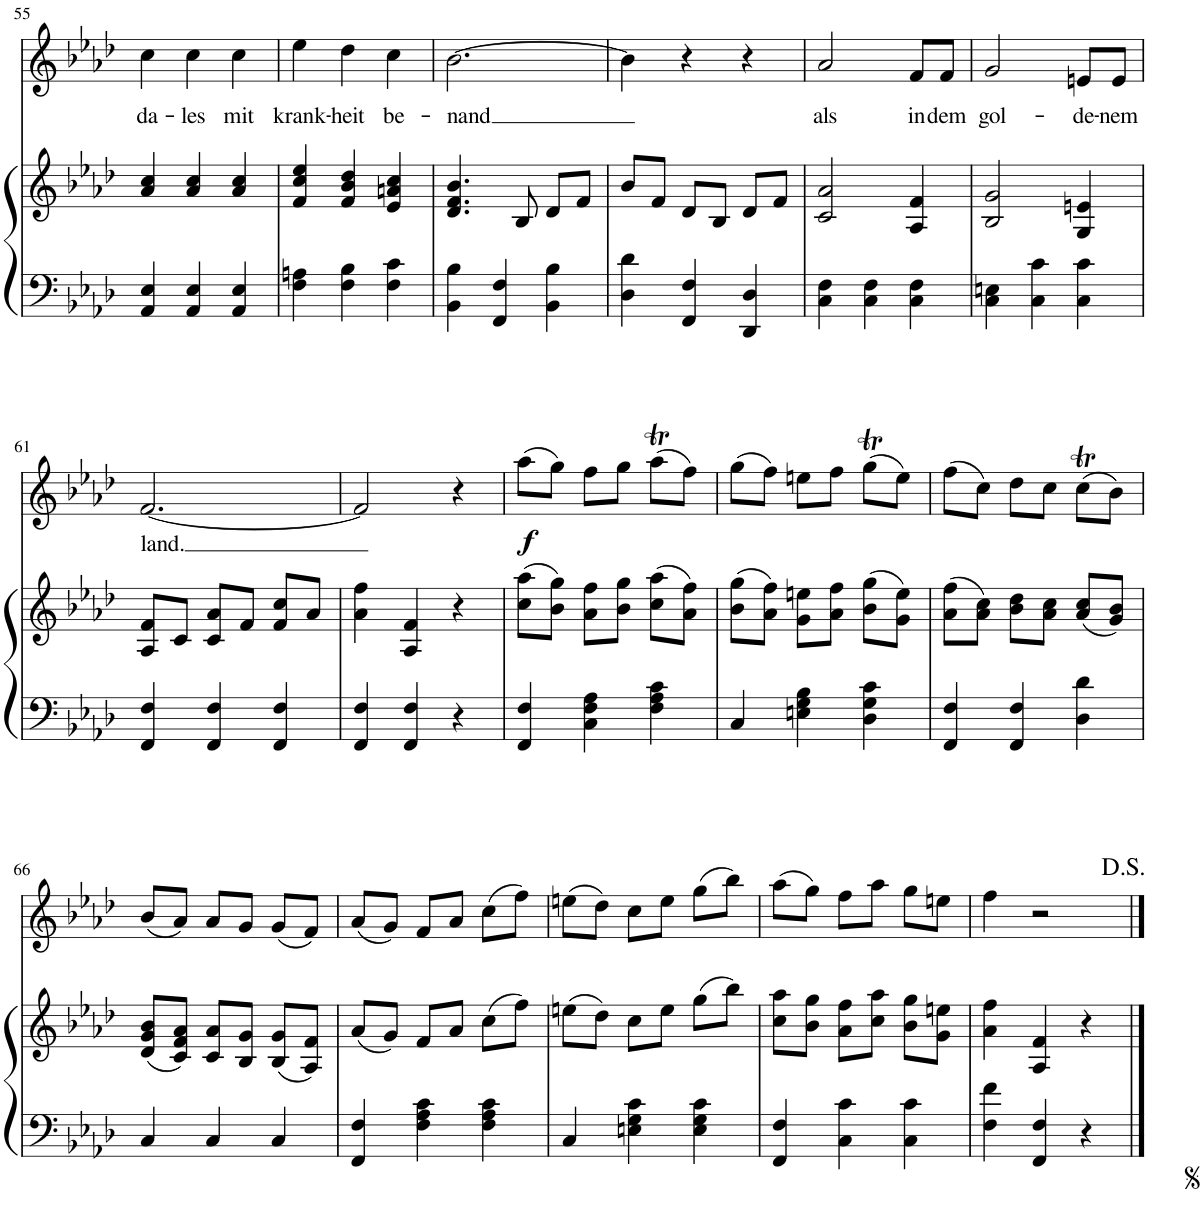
**kern	**kern	**kern	**text	**dynam
*part2	*part2	*part1	*part1	*part1
*staff3	*staff2	*staff1	*staff1	*staff1
*I"Klavier	*	*I"Piano	*	*
*	*	*I'Pno	*	*
!!LO:PB:g=z
*clefF4	*clefG2	*clefG2	*	*
*k[b-e-a-d-]	*k[b-e-a-d-]	*k[b-e-a-d-]	*	*
*M3/4	*M3/4	*M3/4	*	*
=55	=55	=55	=55	=55
!	!	!	!LO:LY:b	!
4AA-/ 4E-/	4a-/ 4cc/	4cc\	da-	.
!	!	!	!LO:LY:b	!
4AA-/ 4E-/	4a-/ 4cc/	4cc\	-les	.
!	!	!	!LO:LY:b	!
4AA-/ 4E-/	4a-/ 4cc/	4cc\	mit	.
=56	=56	=56	=56	=56
!	!	!	!LO:LY:b	!
4F\ 4An\	4f/ 4cc/ 4ee-/	4ee-\	krank-	.
!	!	!	!LO:LY:b	!
4F\ 4B-\	4f/ 4b-/ 4dd-/	4dd-\	-heit	.
!	!	!	!LO:LY:b	!
4F\ 4c\	4e-/ 4an/ 4cc/	4cc\	be-	.
=57	=57	=57	=57	=57
!	!	!	!LO:LY:b	!
4BB-\ 4B-\	4.d-/ 4.f/ 4.b-/	[2.b-\	-nand	.
4FF/ 4F/	.	.	.	.
.	8B-/	.	.	.
4BB-\ 4B-\	8d-/L	.	.	.
.	8f/J	.	.	.
=58	=58	=58	=58	=58
4D-\ 4d-\	8b-/L	4b-\]	.	.
.	8f/J	.	.	.
4FF/ 4F/	8d-/L	4r	.	.
.	8B-/J	.	.	.
4DD-/ 4D-/	8d-/L	4r	.	.
.	8f/J	.	.	.
=59	=59	=59	=59	=59
!	!	!	!LO:LY:b	!
4C\ 4F\	2c/ 2a-/	2a-/	als	.
4C\ 4F\	.	.	.	.
!	!	!	!LO:LY:b	!
4C\ 4F\	4A-/ 4f/	8f/L	in	.
!	!	!	!LO:LY:b	!
.	.	8f/J	dem	.
=60	=60	=60	=60	=60
!	!	!	!LO:LY:b	!
4C\ 4En\	2B-/ 2g/	2g/	gol-	.
4C\ 4c\	.	.	.	.
!	!	!	!LO:LY:b	!
4C\ 4c\	4G/ 4en/	8en/L	-de-	.
!	!	!	!LO:LY:b	!
.	.	8e/J	-nem	.
!!LO:LB:g=z
=61	=61	=61	=61	=61
!	!	!	!LO:LY:b	!
4FF/ 4F/	8A-/ 8f/L	[2.f/	land.	.
.	8c/J	.	.	.
4FF/ 4F/	8c/ 8a-/L	.	.	.
.	8f/J	.	.	.
4FF/ 4F/	8f/ 8cc/L	.	.	.
.	8a-/J	.	.	.
=62	=62	=62	=62	=62
4FF/ 4F/	4a-\ 4ff\	2f/]	.	.
4FF/ 4F/	4A-/ 4f/	.	.	.
4r	4r	4r	.	.
=63	=63	=63	=63	=63
!	!	!	!	!LO:DY:b
4FF/ 4F/	(8cc\ 8aa-\L	(8aa-\L	.	f
.	8b-\ 8gg\J)	8gg\J)	.	.
4C\ 4F\ 4A-\	8a-\ 8ff\L	8ff\L	.	.
.	8b-\ 8gg\J	8gg\J	.	.
4F\ 4A-\ 4c\	(8cc\ 8aa-\L	(8aa-T\L	.	.
.	8a-\ 8ff\J)	8ff\J)	.	.
=64	=64	=64	=64	=64
4C/	(8b-\ 8gg\L	(8gg\L	.	.
.	8a-\ 8ff\J)	8ff\J)	.	.
4En\ 4G\ 4B-\	8g\ 8een\L	8een\L	.	.
.	8a-\ 8ff\J	8ff\J	.	.
4D-\ 4G\ 4c\	(8b-\ 8gg\L	(8ggt\L	.	.
.	8g\ 8ee\J)	8ee\J)	.	.
=65	=65	=65	=65	=65
4FF/ 4F/	(8a-\ 8ff\L	(8ff\L	.	.
.	8a-\ 8cc\J)	8cc\J)	.	.
4FF/ 4F/	8b-\ 8dd-\L	8dd-\L	.	.
.	8a-\ 8cc\J	8cc\J	.	.
4D-\ 4d-\	(8a-/ 8cc/L	(8cct\L	.	.
.	8g/ 8b-/J)	8b-\J)	.	.
!!LO:LB:g=z
=66	=66	=66	=66	=66
4C/	(8d-/ 8g/ 8b-/L	(8b-/L	.	.
.	8c/ 8f/ 8a-/J)	8a-/J)	.	.
4C/	8c/ 8a-/L	8a-/L	.	.
.	8B-/ 8g/J	8g/J	.	.
4C/	(8B-/ 8g/L	(8g/L	.	.
.	8A-/ 8f/J)	8f/J)	.	.
=67	=67	=67	=67	=67
4FF/ 4F/	(8a-/L	(8a-/L	.	.
.	8g/J)	8g/J)	.	.
4F\ 4A-\ 4c\	8f/L	8f/L	.	.
.	8a-/J	8a-/J	.	.
4F\ 4A-\ 4c\	(8cc\L	(8cc\L	.	.
.	8ff\J)	8ff\J)	.	.
=68	=68	=68	=68	=68
4C/	(8een\L	(8een\L	.	.
.	8dd-\J)	8dd-\J)	.	.
4En\ 4G\ 4c\	8cc\L	8cc\L	.	.
.	8ee\J	8ee\J	.	.
4E\ 4G\ 4c\	(8gg\L	(8gg\L	.	.
.	8bb-\J)	8bb-\J)	.	.
=69	=69	=69	=69	=69
4FF/ 4F/	8cc\ 8aa-\L	(8aa-\L	.	.
.	8b-\ 8gg\J	8gg\J)	.	.
4C\ 4c\	8a-\ 8ff\L	8ff\L	.	.
.	8cc\ 8aa-\J	8aa-\J	.	.
4C\ 4c\	8b-\ 8gg\L	8gg\L	.	.
.	8g\ 8een\J	8een\J	.	.
=70	=70	=70	=70	=70
4F\ 4f\	4a-\ 4ff\	4ff\	.	.
4FF/ 4F/	4A-/ 4f/	2r	.	.
4r	4r	.	.	.
==	==	==	==	==
*-	*-	*-	*-	*-
